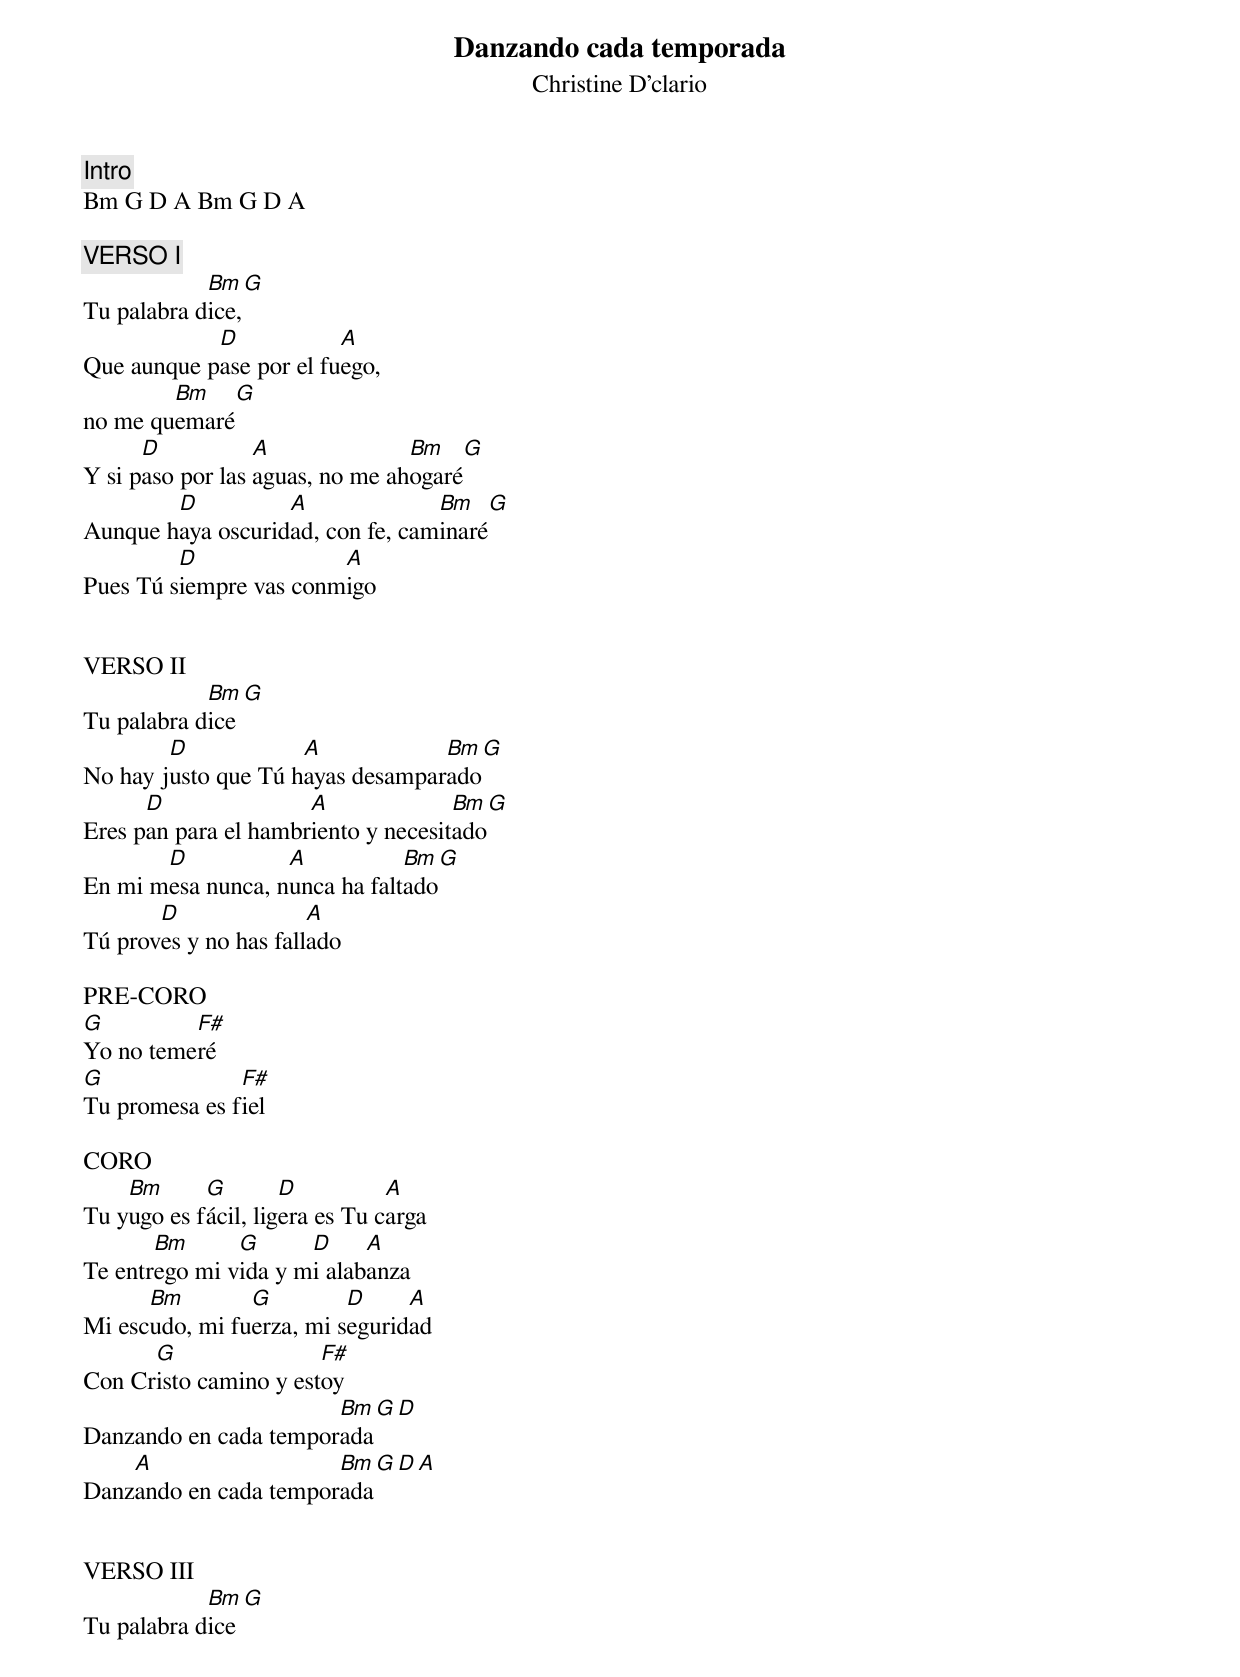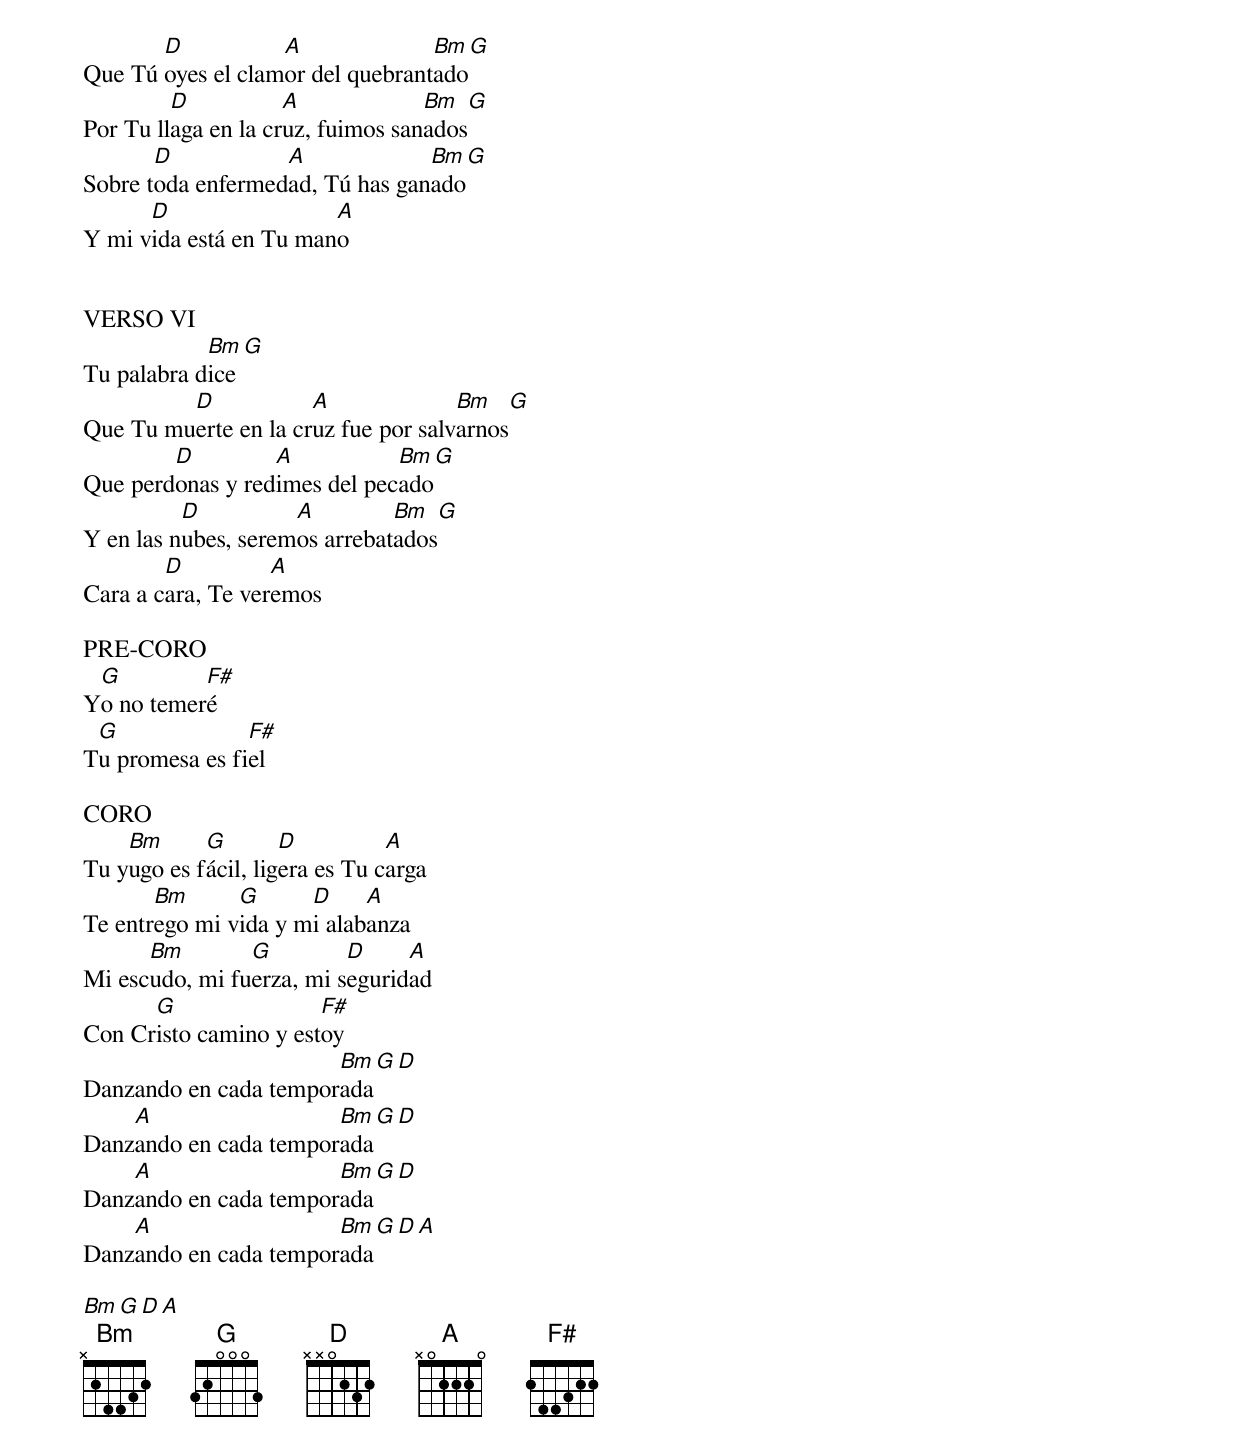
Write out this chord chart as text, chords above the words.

Danzando cada temporada
Christine D'clario

Intro
Bm G D A Bm G D A

VERSO I
            Bm        G
Tu palabra dice,
            D            A
Que aunque pase por el fuego,
        Bm     G
no me quemaré
      D           A              Bm     G
Y si paso por las aguas, no me ahogaré
        D          A              Bm    G
Aunque haya oscuridad, con fe, caminaré
         D              A
Pues Tú siempre vas conmigo


VERSO II
            Bm        G
Tu palabra dice
        D            A            Bm   G
No hay justo que Tú hayas desamparado
      D               A              Bm   G
Eres pan para el hambriento y necesitado
       D           A           Bm   G
En mi mesa nunca, nunca ha faltado
       D               A
Tú proves y no has fallado

PRE-CORO
G         F#
Yo no temeré
G              F#
Tu promesa es fiel

CORO
    Bm      G        D          A
Tu yugo es fácil, ligera es Tu carga
       Bm      G      D     A
Te entrego mi vida y mi alabanza
      Bm        G         D     A
Mi escudo, mi fuerza, mi seguridad
      G                F#
Con Cristo camino y estoy
                       Bm G D
Danzando en cada temporada
    A                  Bm G D A
Danzando en cada temporada


VERSO III
            Bm  G
Tu palabra dice
       D           A              Bm  G
Que Tú oyes el clamor del quebrantado
         D           A             Bm   G
Por Tu llaga en la cruz, fuimos sanados
       D           A             Bm  G
Sobre toda enfermedad, Tú has ganado
      D                 A
Y mi vida está en Tu mano


VERSO VI
            Bm  G
Tu palabra dice
         D            A              Bm   G
Que Tu muerte en la cruz fue por salvarnos
        D         A           Bm  G
Que perdonas y redimes del pecado
          D          A         Bm   G
Y en las nubes, seremos arrebatados
        D          A
Cara a cara, Te veremos

PRE-CORO
 G         F#
Yo no temeré
 G              F#
Tu promesa es fiel

CORO
    Bm      G        D          A
Tu yugo es fácil, ligera es Tu carga
       Bm      G      D     A
Te entrego mi vida y mi alabanza
      Bm        G         D     A
Mi escudo, mi fuerza, mi seguridad
      G                F#
Con Cristo camino y estoy
                       Bm  G  D
Danzando en cada temporada
    A                  Bm  G  D
Danzando en cada temporada
    A                  Bm  G  D
Danzando en cada temporada
    A                  Bm  G  D  A
Danzando en cada temporada

Bm G D A
